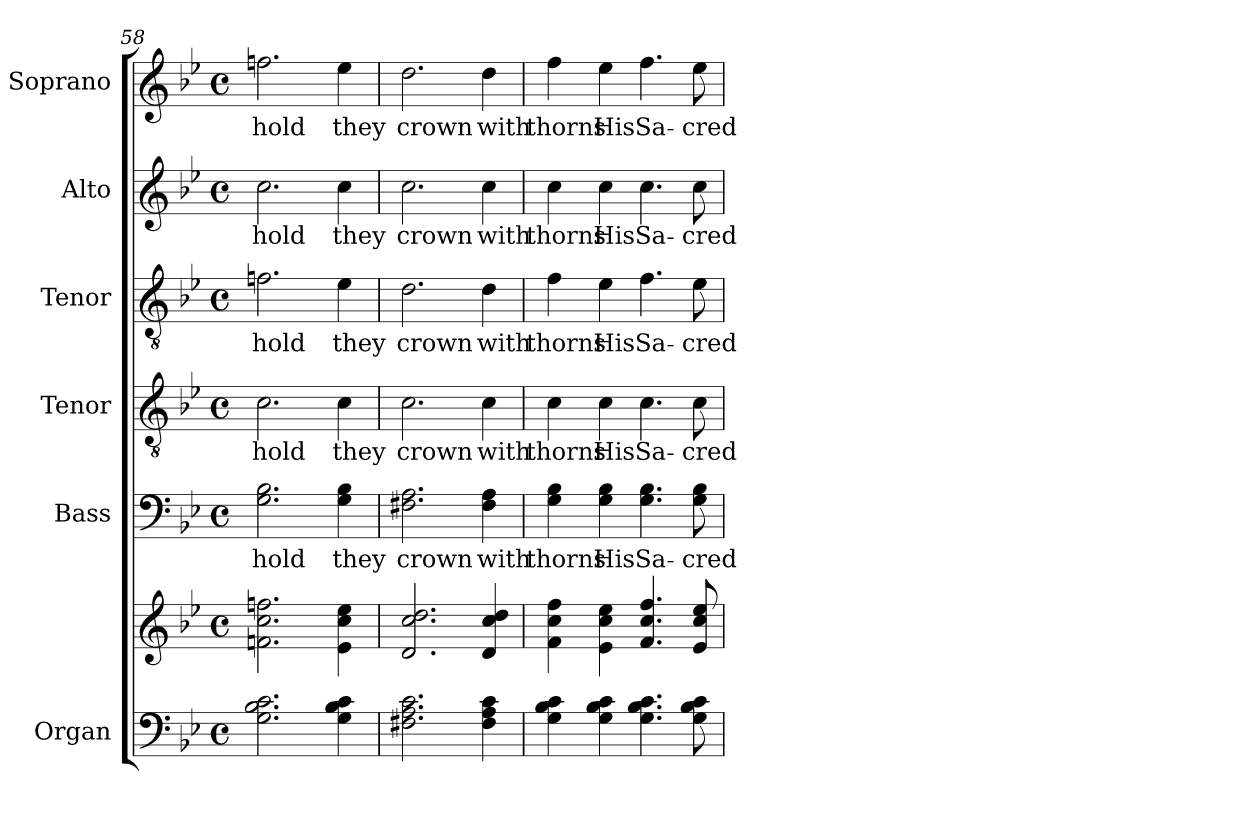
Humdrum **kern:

**kern	**kern	**kern	**text	**kern	**text	**kern	**text	**kern	**text	**kern	**text
*part6	*part6	*part5	*part5	*part4	*part4	*part3	*part3	*part2	*part2	*part1	*part1
*staff7	*staff6	*staff5	*staff5	*staff4	*staff4	*staff3	*staff3	*staff2	*staff2	*staff1	*staff1
*I"Organ	*	*I"Bass	*	*I"Tenor	*	*I"Tenor	*	*I"Alto	*	*I"Soprano	*
*I'Org.	*	*I'B.	*	*I'T.	*	*I'T.	*	*I'A.	*	*I'S.	*
*clefF4	*clefG2	*clefF4	*	*clefGv2	*	*clefGv2	*	*clefG2	*	*clefG2	*
*	*	*	*	*ITrd7c12	*	*ITrd7c12	*	*	*	*	*
*k[b-e-]	*k[b-e-]	*k[b-e-]	*	*k[b-e-]	*	*k[b-e-]	*	*k[b-e-]	*	*k[b-e-]	*
*B-:	*B-:	*B-:	*	*B-:	*	*B-:	*	*B-:	*	*B-:	*
*M4/4	*M4/4	*M4/4	*	*M4/4	*	*M4/4	*	*M4/4	*	*M4/4	*
*met(c)	*met(c)	*met(c)	*	*met(c)	*	*met(c)	*	*met(c)	*	*met(c)	*
=58	=58	=58	=58	=58	=58	=58	=58	=58	=58	=58	=58
!	!	!	!LO:LY:b:color=#000000	!	!	!	!	!	!	!	!
!	!	!	!	!	!LO:LY:b:color=#000000	!	!	!	!	!	!
!	!	!	!	!	!	!	!LO:LY:b:color=#000000	!	!	!	!
!	!	!	!	!	!	!	!	!	!LO:LY:b:color=#000000	!	!
!	!	!	!	!	!	!	!	!	!	!	!LO:LY:b:color=#000000
2.Gi\ 2.B-i 2.ci	2.fni\ 2.cci 2.ffni	2.Gi\ 2.B-i	-hold	2.Ci\	-hold	2.Fni\	-hold	2.cci\	-hold	2.ffni\	-hold
!	!	!	!LO:LY:b:color=#000000	!	!	!	!	!	!	!	!
!	!	!	!	!	!LO:LY:b:color=#000000	!	!	!	!	!	!
!	!	!	!	!	!	!	!LO:LY:b:color=#000000	!	!	!	!
!	!	!	!	!	!	!	!	!	!LO:LY:b:color=#000000	!	!
!	!	!	!	!	!	!	!	!	!	!	!LO:LY:b:color=#000000
4Gi\ 4B-i 4ci	4e-i\ 4cci 4ee-i	4Gi\ 4B-i	they	4Ci\	they	4E-i\	they	4cci\	they	4ee-i\	they
=59	=59	=59	=59	=59	=59	=59	=59	=59	=59	=59	=59
!	!	!	!LO:LY:b:color=#000000	!	!	!	!	!	!	!	!
!	!	!	!	!	!LO:LY:b:color=#000000	!	!	!	!	!	!
!	!	!	!	!	!	!	!LO:LY:b:color=#000000	!	!	!	!
!	!	!	!	!	!	!	!	!	!LO:LY:b:color=#000000	!	!
!	!	!	!	!	!	!	!	!	!	!	!LO:LY:b:color=#000000
2.F#Xi\ 2.Ai 2.ci	2.di/ 2.cci 2.ddi	2.F#Xi\ 2.Ai	crown	2.Ci\	crown	2.Di\	crown	2.cci\	crown	2.ddi\	crown
!	!	!	!LO:LY:b:color=#000000	!	!	!	!	!	!	!	!
!	!	!	!	!	!LO:LY:b:color=#000000	!	!	!	!	!	!
!	!	!	!	!	!	!	!LO:LY:b:color=#000000	!	!	!	!
!	!	!	!	!	!	!	!	!	!LO:LY:b:color=#000000	!	!
!	!	!	!	!	!	!	!	!	!	!	!LO:LY:b:color=#000000
4F#i\ 4Ai 4ci	4di/ 4cci 4ddi	4F#i\ 4Ai	with	4Ci\	with	4Di\	with	4cci\	with	4ddi\	with
=60	=60	=60	=60	=60	=60	=60	=60	=60	=60	=60	=60
!	!	!	!LO:LY:b:color=#000000	!	!	!	!	!	!	!	!
!	!	!	!	!	!LO:LY:b:color=#000000	!	!	!	!	!	!
!	!	!	!	!	!	!	!LO:LY:b:color=#000000	!	!	!	!
!	!	!	!	!	!	!	!	!	!LO:LY:b:color=#000000	!	!
!	!	!	!	!	!	!	!	!	!	!	!LO:LY:b:color=#000000
4Gi\ 4B-i 4ci	4fi\ 4cci 4ffi	4Gi\ 4B-i	thorns	4Ci\	thorns	4Fi\	thorns	4cci\	thorns	4ffi\	thorns
!	!	!	!LO:LY:b:color=#000000	!	!	!	!	!	!	!	!
!	!	!	!	!	!LO:LY:b:color=#000000	!	!	!	!	!	!
!	!	!	!	!	!	!	!LO:LY:b:color=#000000	!	!	!	!
!	!	!	!	!	!	!	!	!	!LO:LY:b:color=#000000	!	!
!	!	!	!	!	!	!	!	!	!	!	!LO:LY:b:color=#000000
4Gi\ 4B-i 4ci	4e-i\ 4cci 4ee-i	4Gi\ 4B-i	His	4Ci\	His	4E-i\	His	4cci\	His	4ee-i\	His
!	!	!	!LO:LY:b:color=#000000	!	!	!	!	!	!	!	!
!	!	!	!	!	!LO:LY:b:color=#000000	!	!	!	!	!	!
!	!	!	!	!	!	!	!LO:LY:b:color=#000000	!	!	!	!
!	!	!	!	!	!	!	!	!	!LO:LY:b:color=#000000	!	!
!	!	!	!	!	!	!	!	!	!	!	!LO:LY:b:color=#000000
4.Gi\ 4.B-i 4.ci	4.fi/ 4.cci 4.ffi	4.Gi\ 4.B-i	Sa-	4.Ci\	Sa-	4.Fi\	Sa-	4.cci\	Sa-	4.ffi\	Sa-
!	!	!	!LO:LY:b:color=#000000	!	!	!	!	!	!	!	!
!	!	!	!	!	!LO:LY:b:color=#000000	!	!	!	!	!	!
!	!	!	!	!	!	!	!LO:LY:b:color=#000000	!	!	!	!
!	!	!	!	!	!	!	!	!	!LO:LY:b:color=#000000	!	!
!	!	!	!	!	!	!	!	!	!	!	!LO:LY:b:color=#000000
8Gi\ 8B-i 8ci	8e-i/ 8cci 8ee-i	8Gi\ 8B-i	-cred	8Ci\	-cred	8E-i\	-cred	8cci\	-cred	8ee-i\	-cred
=	=	=	=	=	=	=	=	=	=	=	=
*-	*-	*-	*-	*-	*-	*-	*-	*-	*-	*-	*-
